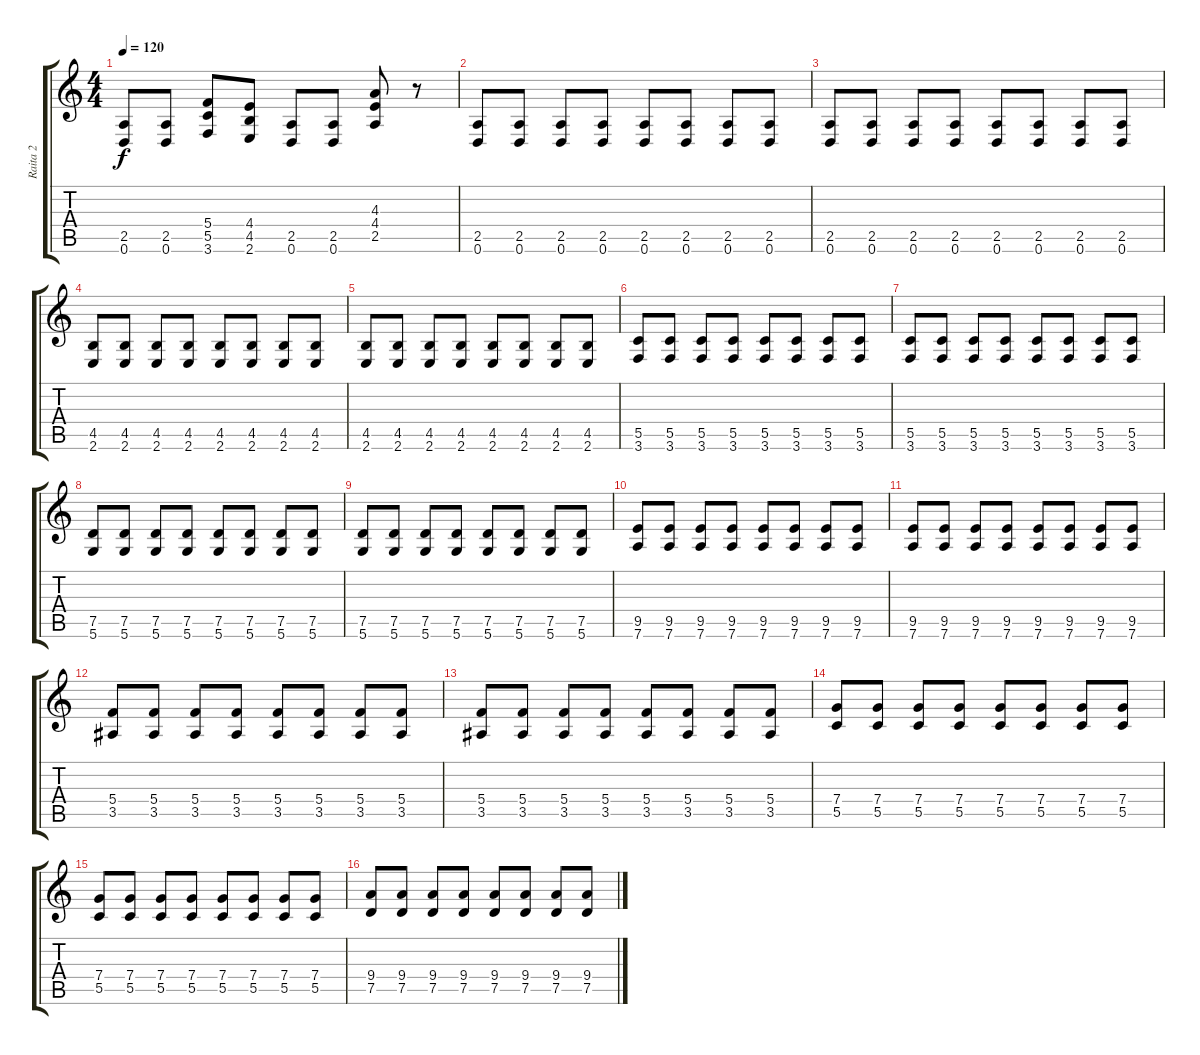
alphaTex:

\track ("Raita 2" "Raita 2") {instrument overdrivenguitar}
\staff {score tabs}
\tuning (D4 A3 F3 C3 G2 D2) {hide}
\ts (4 4)
\tempo 120
\clef g2
\ks c
(2.5 0.6).8{dy f} (2.5 0.6).8 (5.4 5.5 3.6).8 (4.4 4.5 2.6).8 (2.5 0.6).8 (2.5 0.6).8 (4.3 4.4 2.5).8 r.8 |
(2.5 0.6).8 (2.5 0.6).8 (2.5 0.6).8 (2.5 0.6).8 (2.5 0.6).8 (2.5 0.6).8 (2.5 0.6).8 (2.5 0.6).8 |
(2.5 0.6).8 (2.5 0.6).8 (2.5 0.6).8 (2.5 0.6).8 (2.5 0.6).8 (2.5 0.6).8 (2.5 0.6).8 (2.5 0.6).8 |
(4.5 2.6).8 (4.5 2.6).8 (4.5 2.6).8 (4.5 2.6).8 (4.5 2.6).8 (4.5 2.6).8 (4.5 2.6).8 (4.5 2.6).8 |
(4.5 2.6).8 (4.5 2.6).8 (4.5 2.6).8 (4.5 2.6).8 (4.5 2.6).8 (4.5 2.6).8 (4.5 2.6).8 (4.5 2.6).8 |
(5.5 3.6).8 (5.5 3.6).8 (5.5 3.6).8 (5.5 3.6).8 (5.5 3.6).8 (5.5 3.6).8 (5.5 3.6).8 (5.5 3.6).8 |
(5.5 3.6).8 (5.5 3.6).8 (5.5 3.6).8 (5.5 3.6).8 (5.5 3.6).8 (5.5 3.6).8 (5.5 3.6).8 (5.5 3.6).8 |
(7.5 5.6).8 (7.5 5.6).8 (7.5 5.6).8 (7.5 5.6).8 (7.5 5.6).8 (7.5 5.6).8 (7.5 5.6).8 (7.5 5.6).8 |
(7.5 5.6).8 (7.5 5.6).8 (7.5 5.6).8 (7.5 5.6).8 (7.5 5.6).8 (7.5 5.6).8 (7.5 5.6).8 (7.5 5.6).8 |
(9.5 7.6).8 (9.5 7.6).8 (9.5 7.6).8 (9.5 7.6).8 (9.5 7.6).8 (9.5 7.6).8 (9.5 7.6).8 (9.5 7.6).8 |
(9.5 7.6).8 (9.5 7.6).8 (9.5 7.6).8 (9.5 7.6).8 (9.5 7.6).8 (9.5 7.6).8 (9.5 7.6).8 (9.5 7.6).8 |
(5.4 3.5).8 (5.4 3.5).8 (5.4 3.5).8 (5.4 3.5).8 (5.4 3.5).8 (5.4 3.5).8 (5.4 3.5).8 (5.4 3.5).8 |
(5.4 3.5).8 (5.4 3.5).8 (5.4 3.5).8 (5.4 3.5).8 (5.4 3.5).8 (5.4 3.5).8 (5.4 3.5).8 (5.4 3.5).8 |
(7.4 5.5).8 (7.4 5.5).8 (7.4 5.5).8 (7.4 5.5).8 (7.4 5.5).8 (7.4 5.5).8 (7.4 5.5).8 (7.4 5.5).8 |
(7.4 5.5).8 (7.4 5.5).8 (7.4 5.5).8 (7.4 5.5).8 (7.4 5.5).8 (7.4 5.5).8 (7.4 5.5).8 (7.4 5.5).8 |
(9.4 7.5).8 (9.4 7.5).8 (9.4 7.5).8 (9.4 7.5).8 (9.4 7.5).8 (9.4 7.5).8 (9.4 7.5).8 (9.4 7.5).8
